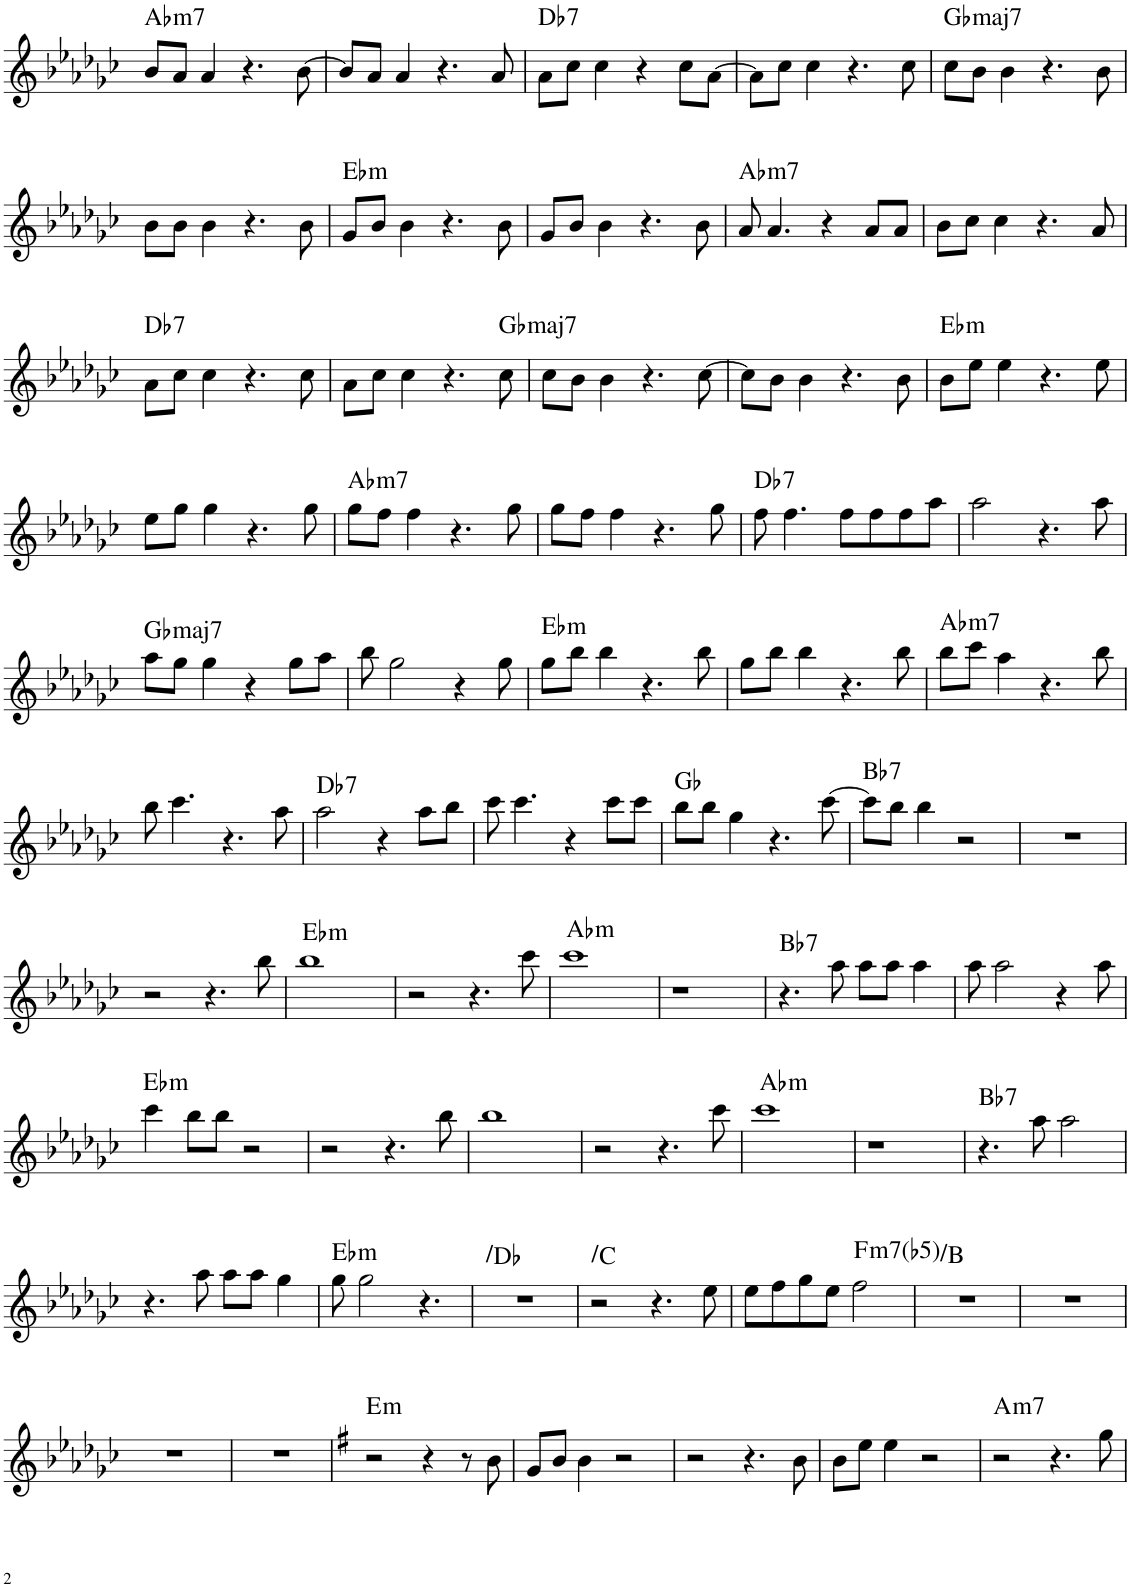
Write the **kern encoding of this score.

**kern	**harte
*part1	*part1
*staff1	*
*I"Piano	*
*I'Pno.	*
!!LO:PB:g=z
*clefG2	*
*k[b-e-a-d-g-c-]	*
*M4/4	*
=60	=60
!	!LO:H:kt=m7
8b-/L	Ab:min7
8a-/J	.
4a-/	.
4.r	.
[8b-\	.
=61	=61
8b-/L]	.
8a-/J	.
4a-/	.
4.r	.
8a-/	.
=62	=62
!	!LO:H:kt=7
8a-\L	Db:7
8cc-\J	.
4cc-\	.
4r	.
8cc-\L	.
[8a-\J	.
=63	=63
8a-\L]	.
8cc-\J	.
4cc-\	.
4.r	.
8cc-\	.
=64	=64
!	!LO:H:kt=maj7
8cc-\L	Gb:maj7
8b-\J	.
4b-\	.
4.r	.
8b-\	.
!!LO:LB:g=z
=65	=65
8b-\L	.
8b-\J	.
4b-\	.
4.r	.
8b-\	.
=66	=66
!	!LO:H:kt=m
8g-/L	Eb:min
8b-/J	.
4b-\	.
4.r	.
8b-\	.
=67	=67
8g-/L	.
8b-/J	.
4b-\	.
4.r	.
8b-\	.
=68	=68
!	!LO:H:kt=m7
8a-/	Ab:min7
4.a-/	.
4r	.
8a-/L	.
8a-/J	.
=69	=69
8b-\L	.
8cc-\J	.
4cc-\	.
4.r	.
8a-/	.
!!LO:LB:g=z
=70	=70
!	!LO:H:kt=7
8a-\L	Db:7
8cc-\J	.
4cc-\	.
4.r	.
8cc-\	.
=71	=71
8a-\L	.
8cc-\J	.
4cc-\	.
4.r	.
!	!LO:H:kt=maj7
8cc-\	Gb:maj7
=72	=72
8cc-\L	.
8b-\J	.
4b-\	.
4.r	.
[8cc-\	.
=73	=73
8cc-\L]	.
8b-\J	.
4b-\	.
4.r	.
8b-\	.
=74	=74
!	!LO:H:kt=m
8b-\L	Eb:min
8ee-\J	.
4ee-\	.
4.r	.
8ee-\	.
!!LO:LB:g=z
=75	=75
8ee-\L	.
8gg-\J	.
4gg-\	.
4.r	.
8gg-\	.
=76	=76
!	!LO:H:kt=m7
8gg-\L	Ab:min7
8ff\J	.
4ff\	.
4.r	.
8gg-\	.
=77	=77
8gg-\L	.
8ff\J	.
4ff\	.
4.r	.
8gg-\	.
=78	=78
!	!LO:H:kt=7
8ff\	Db:7
4.ff\	.
8ff\L	.
8ff\	.
8ff\	.
8aa-\J	.
=79	=79
2aa-\	.
4.r	.
8aa-\	.
!!LO:LB:g=z
=80	=80
!	!LO:H:kt=maj7
8aa-\L	Gb:maj7
8gg-\J	.
4gg-\	.
4r	.
8gg-\L	.
8aa-\J	.
=81	=81
8bb-\	.
2gg-\	.
4r	.
8gg-\	.
=82	=82
!	!LO:H:kt=m
8gg-\L	Eb:min
8bb-\J	.
4bb-\	.
4.r	.
8bb-\	.
=83	=83
8gg-\L	.
8bb-\J	.
4bb-\	.
4.r	.
8bb-\	.
=84	=84
!	!LO:H:kt=m7
8bb-\L	Ab:min7
8ccc-\J	.
4aa-\	.
4.r	.
8bb-\	.
!!LO:LB:g=z
=85	=85
8bb-\	.
4.ccc-\	.
4.r	.
8aa-\	.
=86	=86
!	!LO:H:kt=7
2aa-\	Db:7
4r	.
8aa-\L	.
8bb-\J	.
=87	=87
8ccc-\	.
4.ccc-\	.
4r	.
8ccc-\L	.
8ccc-\J	.
=88	=88
8bb-\L	Gb:maj
8bb-\J	.
4gg-\	.
4.r	.
[8ccc-\	.
=89	=89
!	!LO:H:kt=7
8ccc-\L]	Bb:7
8bb-\J	.
4bb-\	.
2r	.
=90	=90
1r	.
!!LO:LB:g=z
=91	=91
2r	.
4.r	.
8bb-\	.
=92	=92
!	!LO:H:kt=m
1bb-	Eb:min
=93	=93
2r	.
4.r	.
8ccc-\	.
=94	=94
!	!LO:H:kt=m
1ccc-	Ab:min
=95	=95
1r	.
=96	=96
!	!LO:H:kt=7
4.r	Bb:7
8aa-\	.
8aa-\L	.
8aa-\J	.
4aa-\	.
=97	=97
8aa-\	.
2aa-\	.
4r	.
8aa-\	.
!!LO:LB:g=z
=98	=98
!	!LO:H:kt=m
4ccc-\	Eb:min
8bb-\L	.
8bb-\J	.
2r	.
=99	=99
2r	.
4.r	.
8bb-\	.
=100	=100
1bb-	.
=101	=101
2r	.
4.r	.
8ccc-\	.
=102	=102
!	!LO:H:kt=m
1ccc-	Ab:min
=103	=103
1r	.
=104	=104
!	!LO:H:kt=7
4.r	Bb:7
8aa-\	.
2aa-\	.
!!LO:LB:g=z
=105	=105
4.r	.
8aa-\	.
8aa-\L	.
8aa-\J	.
4gg-\	.
=106	=106
!	!LO:H:kt=m
8gg-\	Eb:min
2gg-\	.
4.r	.
=107	=107
!	!LO:H:kt=N.C.
1r	N
=108	=108
!	!LO:H:kt=N.C.
2r	N
4.r	.
8ee-\	.
=109	=109
8ee-\L	.
8ff\	.
8gg-\	.
8ee-\J	.
!	!LO:H:kt=m7(b5)
2ff\	F:hdim7/#4
=110	=110
1r	.
=111	=111
1r	.
!!LO:LB:g=z
=112	=112
1r	.
=113	=113
1r	.
=114	=114
*k[f#]	*
!	!LO:H:kt=m
2r	E:min
4r	.
8r	.
8b\	.
=115	=115
8g/L	.
8b/J	.
4b\	.
2r	.
=116	=116
2r	.
4.r	.
8b\	.
=117	=117
8b\L	.
8ee\J	.
4ee\	.
2r	.
=118	=118
!	!LO:H:kt=m7
2r	A:min7
4.r	.
8gg\	.
=	=
*-	*-
